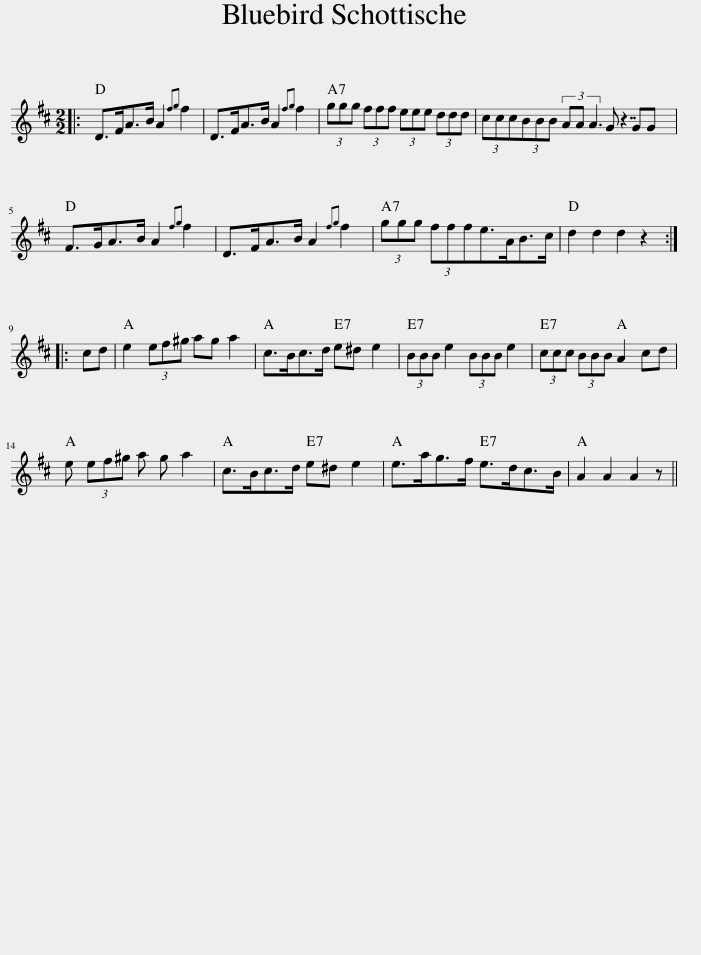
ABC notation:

X:1
L:1/8
M:2/2
I:linebreak $
K:D
V:1 treble
V:1
|: D>FA>B A2{fg} f2 | D>FA>B A2{fg} f2 | (3ggg (3fff (3eee (3ddd | (3ccc(3BBB (3AA A3 G GG x/24 |$ F>GA>B A2{fg} f2 | %5
 D>FA>B A2{fg} f2 | (3ggg (3fffe>AB>c | d2 d2 d2 z2 ::$ cd | e2 (3ef^g ag a2 | %10
 c>Bc>d e^d e2 | (3BBB e2 (3BBB e2 | (3ccc (3BBB A2 cd |$ e (3ef^g a g a2 | c>Bc>d e^d e2 | %15
 e>ag>f e>dc>B | A2 A2 A2 z || %17
